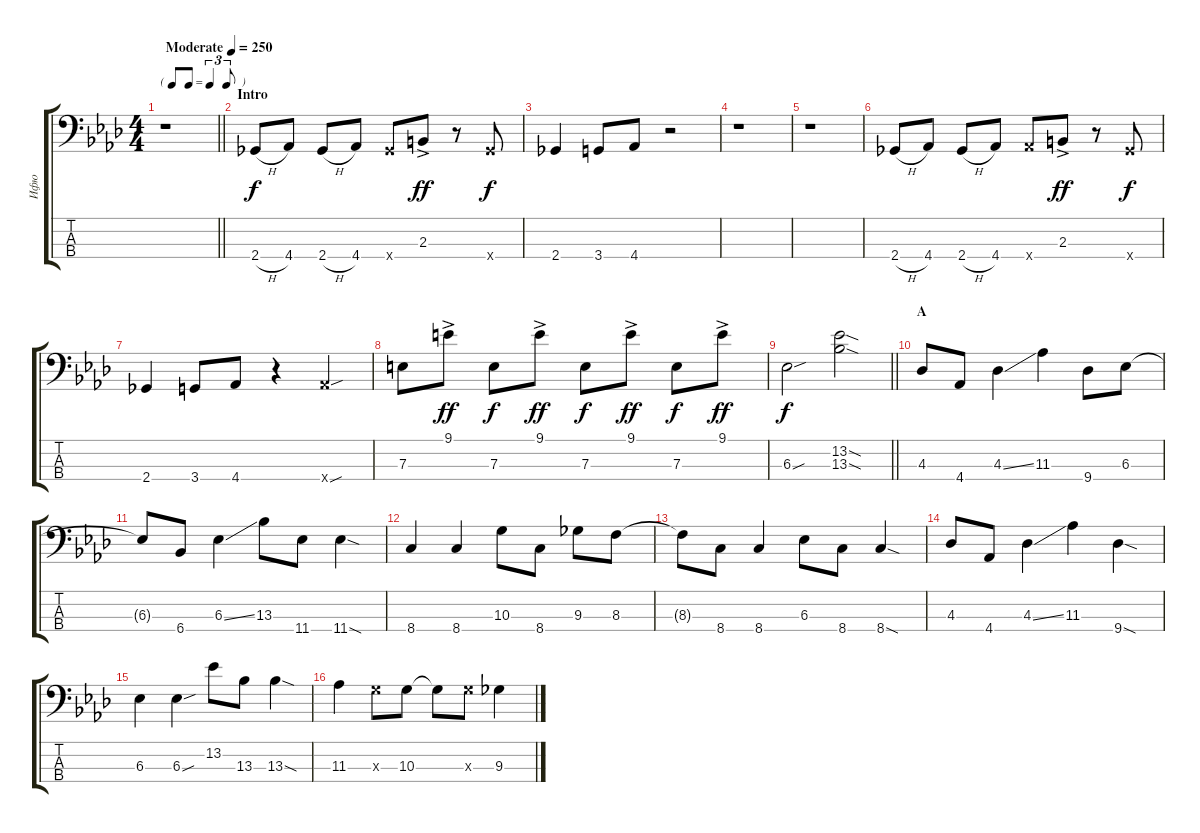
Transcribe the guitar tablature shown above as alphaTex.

\track ("Ифю" "Ифю") {instrument electricbassfinger}
\staff {score tabs}
\tuning (G2 D2 A1 E1) {hide}
\ts (4 4)
\tf triplet8th
\tempo (250 "Moderate")
\clef f4
\barLineRight lightlight
\ks ab
r.1{dy f instrument electricbassfinger} |
\section ("" "Intro")
2.4{h}.8 4.4.8 2.4{h}.8 4.4.8 2.4{x}.8 2.3{ac}.8{dy ff} r.8 2.4{x}.8{dy f} |
2.4.4 3.4.8 4.4.8 r.2 |
r.1 |
r.1 |
2.4{h}.8 4.4.8 2.4{h}.8 4.4.8 4.4{x}.8 2.3{ac}.8{dy ff} r.8 2.4{x}.8{dy f} |
2.4.4 3.4.8 4.4.8 r.4 4.4{sou x}.4 |
7.3.8 9.1{ac}.8{dy ff} 7.3.8{dy f} 9.1{ac}.8{dy ff} 7.3.8{dy f} 9.1{ac}.8{dy ff} 7.3.8{dy f} 9.1{ac}.8{dy ff} |
\barLineRight lightlight
6.3{sou}.2{dy f} (13.2{sod} 13.3{sod}).2 |
\section ("" "A")
4.3.8 4.4.8 4.3{ss}.4 11.3.4 9.4.8 6.3.8 |
6.3{t}.8 6.4.8 6.3{ss}.4 13.3.8 11.4.8 11.4{sod}.4 |
8.4.4 8.4.4 10.3.8 8.4.8 9.3.8 8.3.8 |
8.3{t}.8 8.4.8 8.4.4 6.3.8 8.4.8 8.4{sod}.4 |
4.3.8 4.4.8 4.3{ss}.4 11.3.4 9.4{sod}.4 |
6.3.4 6.3{sou}.4 13.2.8 13.3.8 13.3{sod}.4 |
11.3.4 10.3{x}.8 10.3.8 10.3{t}.8 10.3{x}.8 9.3.4
